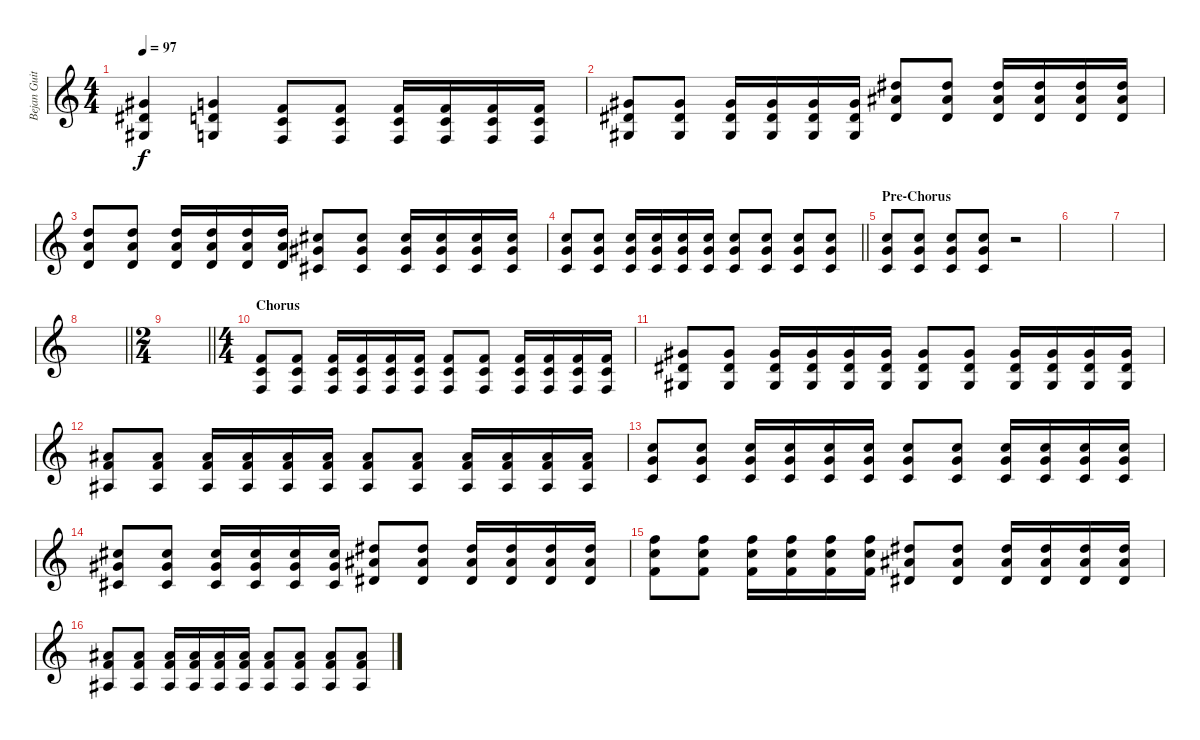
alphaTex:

\track ("Bejan Guitar" "Bejan Guit") {instrument distortionguitar}
\staff {score}
\tuning (E4 B3 G3 D3 A2 D2) {hide}
\ts (4 4)
\tempo 97
\clef g2
\ks c
(6.4 6.5 6.6).4{dy f} (5.4 5.5 5.6).4 (3.4{pm} 3.5{pm} 3.6{pm}).8 (3.4{pm} 3.5{pm} 3.6{pm}).8 (3.4{pm} 3.5{pm} 3.6{pm}).16 (3.4{pm} 3.5{pm} 3.6{pm}).16 (3.4{pm} 3.5{pm} 3.6{pm}).16 (3.4{pm} 3.5{pm} 3.6{pm}).16 |
(6.4{pm} 6.5{pm} 6.6{pm}).8 (6.4{pm} 6.5{pm} 6.6{pm}).8 (6.4{pm} 6.5{pm} 6.6{pm}).16 (6.4{pm} 6.5{pm} 6.6{pm}).16 (6.4{pm} 6.5{pm} 6.6{pm}).16 (6.4{pm} 6.5{pm} 6.6{pm}).16 (8.3{pm} 8.4{pm} 6.5{pm}).8 (8.3{pm} 8.4{pm} 6.5{pm}).8 (8.3{pm} 8.4{pm} 6.5{pm}).16 (8.3{pm} 8.4{pm} 6.5{pm}).16 (8.3{pm} 8.4{pm} 6.5{pm}).16 (8.3{pm} 8.4{pm} 6.5{pm}).16 |
(7.3{pm} 7.4{pm} 5.5{pm}).8 (7.3{pm} 7.4{pm} 5.5{pm}).8 (7.3{pm} 7.4{pm} 5.5{pm}).16 (7.3{pm} 7.4{pm} 5.5{pm}).16 (7.3{pm} 7.4{pm} 5.5{pm}).16 (7.3{pm} 7.4{pm} 5.5{pm}).16 (6.3{pm} 6.4{pm} 4.5{pm}).8 (6.3{pm} 6.4{pm} 4.5{pm}).8 (6.3{pm} 6.4{pm} 4.5{pm}).16 (6.3{pm} 6.4{pm} 4.5{pm}).16 (6.3{pm} 6.4{pm} 4.5{pm}).16 (6.3{pm} 6.4{pm} 4.5{pm}).16 |
\barLineRight lightlight
(5.3{pm} 5.4{pm} 3.5{pm}).8 (5.3{pm} 5.4{pm} 3.5{pm}).8 (5.3{pm} 5.4{pm} 3.5{pm}).16 (5.3{pm} 5.4{pm} 3.5{pm}).16 (5.3{pm} 5.4{pm} 3.5{pm}).16 (5.3{pm} 5.4{pm} 3.5{pm}).16 (10.4 10.5 10.6).8 (10.4 10.5 10.6).8 (10.4 10.5 10.6).8 (10.4 10.5 10.6).8 |
\section ("" "Pre-Chorus")
(10.4 10.5 10.6).8 (10.4 10.5 10.6).8 (10.4 10.5 10.6).8 (10.4 10.5 10.6).8 r.2 |
|
|
\barLineRight lightlight
|
\ts (2 4)
\barLineRight lightlight
|
\ts (4 4)
\section ("" "Chorus")
(3.4 3.5 3.6).8 (3.4 3.5 3.6).8 (3.4 3.5 3.6).16 (3.4 3.5 3.6).16 (3.4 3.5 3.6).16 (3.4 3.5 3.6).16 (3.4 3.5 3.6).8 (3.4 3.5 3.6).8 (3.4 3.5 3.6).16 (3.4 3.5 3.6).16 (3.4 3.5 3.6).16 (3.4 3.5 3.6).16 |
(6.4 6.5 6.6).8 (6.4 6.5 6.6).8 (6.4 6.5 6.6).16 (6.4 6.5 6.6).16 (6.4 6.5 6.6).16 (6.4 6.5 6.6).16 (6.4 6.5 6.6).8 (6.4 6.5 6.6).8 (6.4 6.5 6.6).16 (6.4 6.5 6.6).16 (6.4 6.5 6.6).16 (6.4 6.5 6.6).16 |
(8.4 8.5 8.6).8 (8.4 8.5 8.6).8 (8.4 8.5 8.6).16 (8.4 8.5 8.6).16 (8.4 8.5 8.6).16 (8.4 8.5 8.6).16 (8.4 8.5 8.6).8 (8.4 8.5 8.6).8 (8.4 8.5 8.6).16 (8.4 8.5 8.6).16 (8.4 8.5 8.6).16 (8.4 8.5 8.6).16 |
(10.4 10.5 10.6).8 (10.4 10.5 10.6).8 (10.4 10.5 10.6).16 (10.4 10.5 10.6).16 (10.4 10.5 10.6).16 (10.4 10.5 10.6).16 (10.4 10.5 10.6).8 (10.4 10.5 10.6).8 (10.4 10.5 10.6).16 (10.4 10.5 10.6).16 (10.4 10.5 10.6).16 (10.4 10.5 10.6).16 |
(6.3 6.4 4.5).8 (6.3 6.4 4.5).8 (6.3 6.4 4.5).16 (6.3 6.4 4.5).16 (6.3 6.4 4.5).16 (6.3 6.4 4.5).16 (8.3 8.4 6.5).8 (8.3 8.4 6.5).8 (8.3 8.4 6.5).16 (8.3 8.4 6.5).16 (8.3 8.4 6.5).16 (8.3 8.4 6.5).16 |
(10.3 10.4 8.5).8 (10.3 10.4 8.5).8 (10.3 10.4 8.5).16 (10.3 10.4 8.5).16 (10.3 10.4 8.5).16 (10.3 10.4 8.5).16 (8.3 8.4 6.5).8 (8.3 8.4 6.5).8 (8.3 8.4 6.5).16 (8.3 8.4 6.5).16 (8.3 8.4 6.5).16 (8.3 8.4 6.5).16 |
(8.4 8.5 8.6).8 (8.4 8.5 8.6).8 (8.4 8.5 8.6).16 (8.4 8.5 8.6).16 (8.4 8.5 8.6).16 (8.4 8.5 8.6).16 (8.4 8.5 8.6).8 (8.4 8.5 8.6).8 (8.4 8.5 8.6).8 (8.4 8.5 8.6).8
